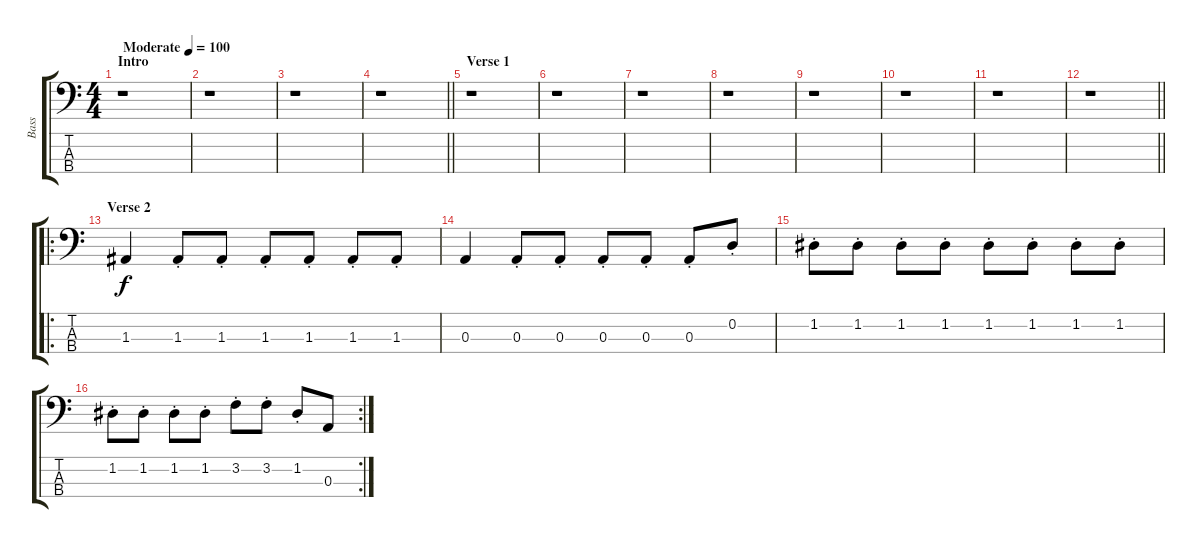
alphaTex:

\track ("Bass" "Bass") {instrument electricbassfinger}
\staff {score tabs}
\tuning (G2 D2 A1 E1) {hide}
\ts (4 4)
\section ("" "Intro")
\tempo (100 "Moderate")
\clef f4
\ks c
r.1{dy f instrument electricbassfinger} |
r.1 |
r.1 |
\barLineRight lightlight
r.1 |
\section ("" "Verse 1")
r.1 |
r.1 |
r.1 |
r.1 |
r.1 |
r.1 |
r.1 |
\barLineRight lightlight
r.1 |
\ro
\section ("" "Verse 2")
1.3.4 1.3{st}.8 1.3{st}.8 1.3{st}.8 1.3{st}.8 1.3{st}.8 1.3{st}.8 |
0.3.4 0.3{st}.8 0.3{st}.8 0.3{st}.8 0.3{st}.8 0.3{st}.8 0.2{st}.8 |
1.2{st}.8 1.2{st}.8 1.2{st}.8 1.2{st}.8 1.2{st}.8 1.2{st}.8 1.2{st}.8 1.2{st}.8 |
\rc 2
1.2{st}.8 1.2{st}.8 1.2{st}.8 1.2{st}.8 3.2{st}.8 3.2{st}.8 1.2{st}.8 0.3.8
